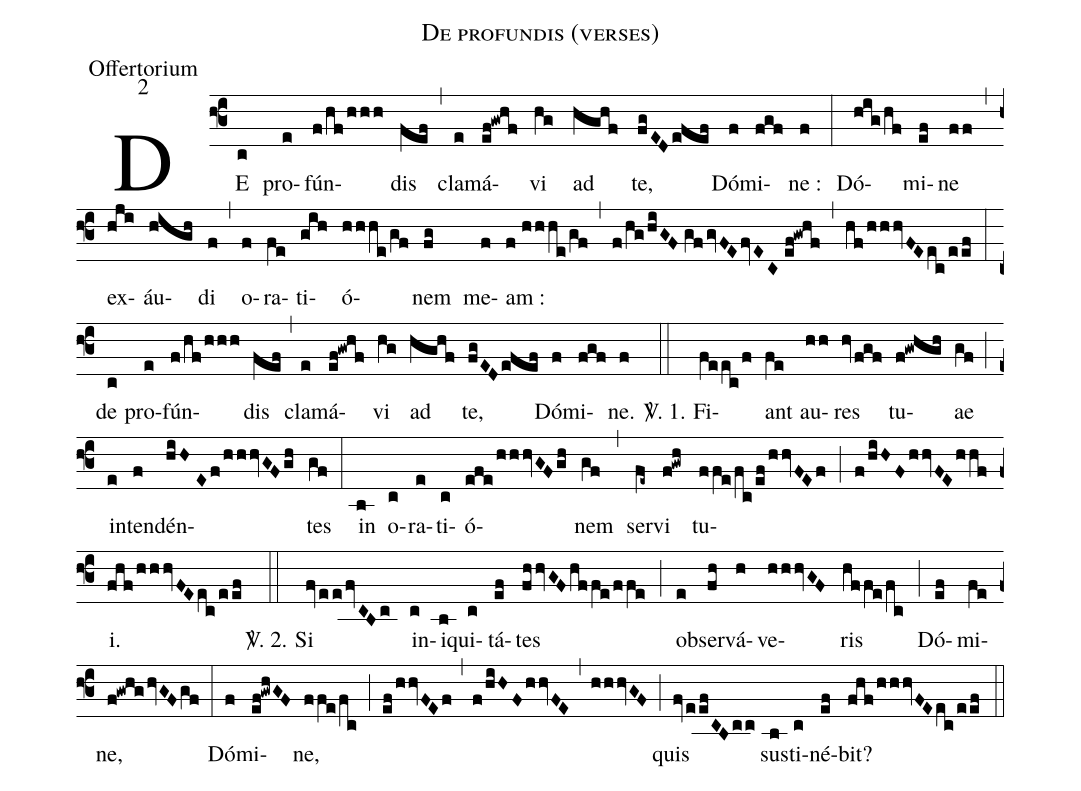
name:De profundis (verses);
office-part:Offertorium;
mode:2;
%%
(f3) DE(c) pro(e)fún(f/hf/hhh)dis(fef) (,) cla(e)má(ef!gwhf)vi(hg) ad(hghf) te,(fgEDefef) <nlba>Dó(f)mi(fgf)ne :(f) </nlba>(:) Dó(hig/hf)mi(ef)ne(ff) (,) ex(hji)áu(high)di(f) (,) o(f)ra(fe)ti(gih)ó(hhhe/gf)nem(fg) me(f)am :(f//hhhe/gf) (,) (f/hg/hiGF//gfgvFEfvEC//ef!gwhf) (,) (hf/hhhvFEec/eef) (:) <nlba>de(c) pro(e)fún(f/hf/hhh)dis(fef) </nlba>(,) cla(e)má(ef!gwhf)vi(hg) ad(hghf) te,(fgEDefef) Dó(f)mi(fgf)ne.(f) (::)
<sp>V/</sp>. 1. Fi(feec/f)ant(fe) au(hh)res(hvfgf) tu(f!gwhgh)ae(gf) (;) in(e)ten(f)dén(hiH//Ef/hhhvGFgh)tes(gf) (:) in(b) o(c)ra(e)ti(c)ó(efe/hhhvGFgh)nem(gf) (,) ser(fe~)vi(f!gwh) tu(ffe/fc/ef/hhvFEf)(;)(f/hiHFhhvFEhhf)i.(fhf/hhhvFEec/eef) (::)
<sp>V/</sp>. 2. Si(fveefvCBc) in(c)i(b)qui(c)tá(ef)tes(fhhvGFhffe/ffe) (;) ob(e)ser(fh)vá(h)ve(hhhvGF)ris(hffe/fc) (;) Dó(ef)mi(fe)ne,(f!gwhghvGFgf) (:) Dó(f)mi(ef!gwhGF)ne,(ffe/fc) (;) (ef/hhvFEf) (,) (f/hiHFhhvFE) (,) (hhhvGF) (;) quis(fveefCBcc) sus(b)ti(c)né(ef)bit?(fhf/hhhvFEec/eef) (::)
